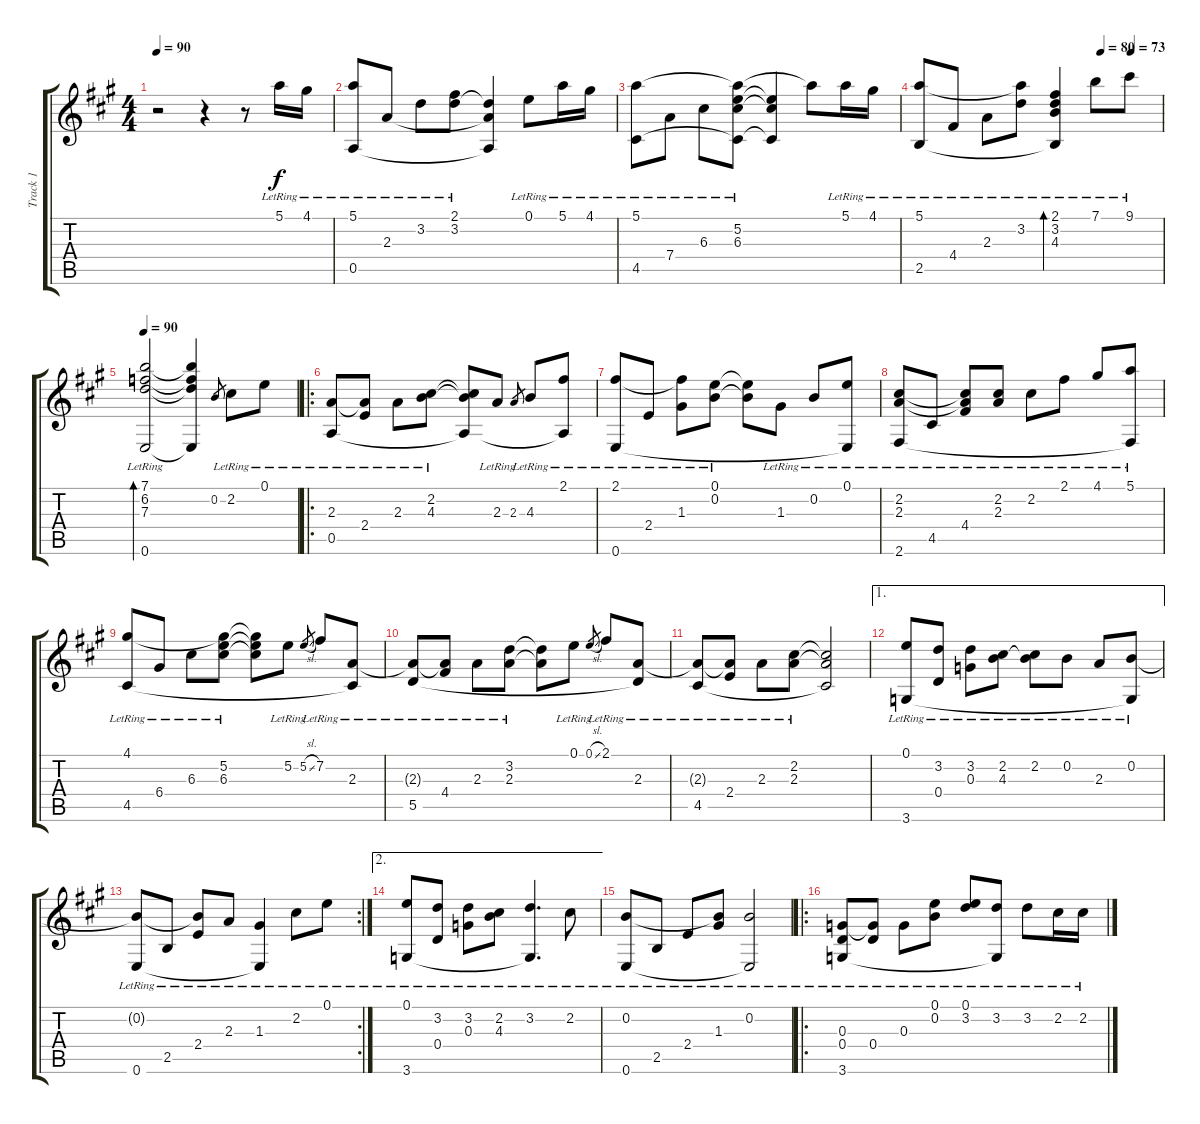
\track ("Track 1" "Track 1") {instrument acousticguitarnylon}
\staff {score tabs}
\tuning (E4 B3 G3 D3 A2 E2) {hide}
\ts (4 4)
\tempo 90
\clef g2
\ks a
r.2{dy f instrument acousticguitarnylon} r.4 r.8 5.1{lr}.16 4.1{lr}.16 |
(5.1{lr} 0.5{lr}).8 2.3{lr}.8 3.2{lr}.8 (2.1{lr} 3.2{lr}).8 (3.2{t} 2.3{t} 0.5{t}).4 0.1{lr}.8 5.1{lr}.16 4.1{lr}.16 |
(5.1{lr} 4.5{lr}).8 7.4{lr}.8 6.3{lr}.8 (5.1{t} 5.2{lr} 6.3{lr} 4.5{t}).8 (5.2{t} 6.3{t} 4.5{t}).4 5.1{t}.8 5.1{lr}.16 4.1{lr}.16 |
\tempo (80 0.75)
\tempo (73 0.875)
(5.1{lr} 2.5{lr}).8 4.4{lr}.8 2.3{lr}.8 (5.1{t} 3.2{lr}).8 (2.1{lr} 3.2{lr} 4.3{lr} 2.5{t}).4{bd 240} 7.1{lr}.8 9.1{lr}.8 |
\tempo 90
(7.1{lr} 6.2{lr} 7.3{lr} 0.6{lr}).2{bd 480} (7.1{t} 6.2{t} 7.3{t} 0.6{t}).4 0.2.8{gr} 2.2{lr}.8 0.1{lr}.8 |
\ro
(2.3{lr} 0.5{lr}).8 (2.3{t} 2.4{lr}).8 2.3{lr}.8 (2.2{lr} 4.3{lr}).8 (2.2{t} 4.3{t} 0.5{t}).8 2.3{lr}.8 2.3.8{gr} 4.3{lr}.8 (2.1{lr} 0.5{t}).8 |
(2.1{lr} 0.6{lr}).8 2.4{lr}.8 (2.1{t} 1.3{lr}).8 (0.1{lr} 0.2{lr}).8 (0.1{t} 0.2{t}).8 1.3{lr}.8 0.2{lr}.8 (0.1{lr} 0.6{t}).8 |
(2.2{lr} 2.3{lr} 2.6{lr}).8 4.5{lr}.8 (2.2{t} 2.3{t} 4.4{lr}).8 (2.2{lr} 2.3{lr}).8 2.2{lr}.8 2.1{lr}.8 4.1{lr}.8 (5.1{lr} 2.6{t}).8 |
(4.1{lr} 4.5{lr}).8 6.4{lr}.8 6.3{lr}.8 (4.1{t} 5.2{lr} 6.3{lr}).8 (4.1{t} 5.2{t} 6.3{t}).8 5.2{lr}.8 5.2{sl}.8{gr} 7.2{lr}.8 (2.3{lr} 4.5{t}).8 |
(2.3{t} 5.5{lr}).8 (2.3{t} 4.4{lr}).8 2.3{lr}.8 (3.2{lr} 2.3{lr}).8 (3.2{t} 2.3{t}).8 0.1{lr}.8 0.1{sl}.8{gr} 2.1{lr}.8 (2.3{lr} 5.5{t}).8 |
(2.3{t} 4.5{lr}).8 (2.3{t} 2.4{lr}).8 2.3{lr}.8 (2.2{lr} 2.3{lr}).8 (2.2{t} 2.3{t} 4.5{t}).2 |
\ae 1
(0.1{lr} 3.6{lr}).8 (3.2{lr} 0.4{lr}).8 (3.2{lr} 0.3{lr}).8 (2.2{lr} 4.3{lr}).8 (2.2{lr} 4.3{t}).8 0.2{lr}.8 2.3{lr}.8 (0.2{lr} 3.6{t}).8 |
\rc 2
(0.2{t} 0.6{lr}).8 2.5{lr}.8 (0.2{t} 2.4{lr}).8 2.3{lr}.8 (1.3{lr} 0.6{t}).4 2.2{lr}.8 0.1{lr}.8 |
\ae 2
(0.1{lr} 3.6{lr}).8 (3.2{lr} 0.4{lr}).8 (3.2{lr} 0.3{lr}).8 (2.2{lr} 4.3{lr}).8 (3.2{lr} 3.6{t}).4{d} 2.2{lr}.8 |
(0.2{lr} 0.6{lr}).8 2.5{lr}.8 2.4{lr}.8 (0.2{t} 1.3{lr}).8 (0.2{lr} 0.6{t}).2 |
\ro
(0.3{lr} 0.4{lr} 3.6{lr}).8 (0.3{t} 0.4{lr}).8 0.3{lr}.8 (0.1{lr} 0.2{lr}).8 (0.1{lr} 3.2{lr}).8 (3.2{lr} 3.6{t}).8 3.2{lr}.8 2.2{lr}.16 2.2{lr}.16
